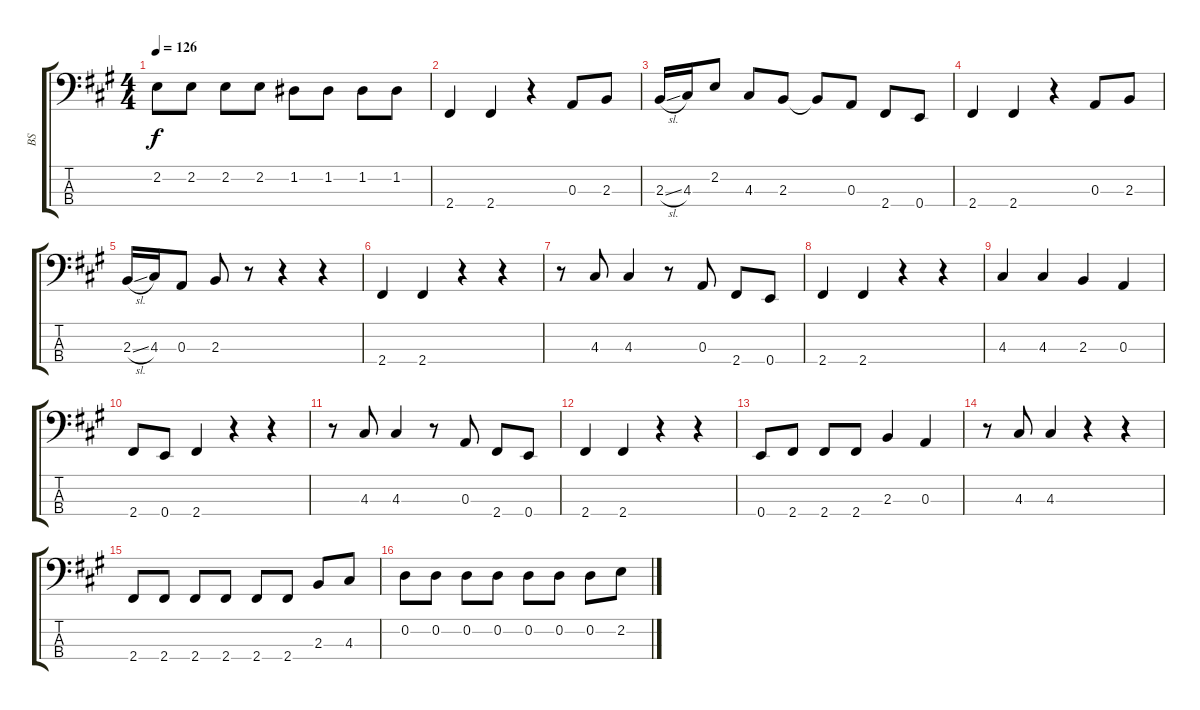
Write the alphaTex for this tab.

\track ("BS" "BS") {instrument electricbassfinger}
\staff {score tabs}
\tuning (G2 D2 A1 E1) {hide}
\ts (4 4)
\tempo 126
\clef f4
\ks f#minor
2.2.8{dy f} 2.2.8 2.2.8 2.2.8 1.2.8 1.2.8 1.2.8 1.2.8 |
2.4.4 2.4.4 r.4 0.3.8 2.3.8 |
2.3{sl}.16 4.3.16 2.2.8 4.3.8 2.3.8 2.3{t}.8 0.3.8 2.4.8 0.4.8 |
2.4.4 2.4.4 r.4 0.3.8 2.3.8 |
2.3{sl}.16 4.3.16 0.3.8 2.3.8 r.8 r.4 r.4 |
2.4.4 2.4.4 r.4 r.4 |
r.8 4.3.8 4.3.4 r.8 0.3.8 2.4.8 0.4.8 |
2.4.4 2.4.4 r.4 r.4 |
4.3.4 4.3.4 2.3.4 0.3.4 |
2.4.8 0.4.8 2.4.4 r.4 r.4 |
r.8 4.3.8 4.3.4 r.8 0.3.8 2.4.8 0.4.8 |
2.4.4 2.4.4 r.4 r.4 |
0.4.8 2.4.8 2.4.8 2.4.8 2.3.4 0.3.4 |
r.8 4.3.8 4.3.4 r.4 r.4 |
2.4.8 2.4.8 2.4.8 2.4.8 2.4.8 2.4.8 2.3.8 4.3.8 |
0.2.8 0.2.8 0.2.8 0.2.8 0.2.8 0.2.8 0.2.8 2.2.8
